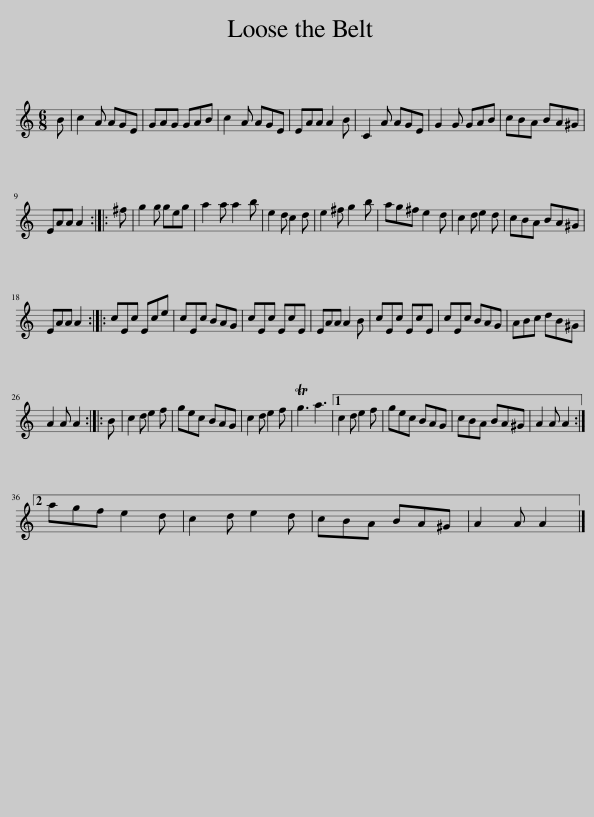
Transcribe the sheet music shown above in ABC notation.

X:1
L:1/8
M:6/8
I:linebreak $
K:C
V:1 treble
V:1
 B | c2 A AGE | GAG GAB | c2 A AGE | EAA A2 B | %5
 C2 A AGE | G2 G GAB | cBA BA^G |$ EAA A2 :: ^f | %10
 g2 g geg | a2 a a2 b | e2 d c2 d | e2 ^f g2 b | ag^f e2 d | %15
 c2 d e2 d | cBA BA^G |$ EAA A2 :: cEc Ece | cEc BAG | %20
 cEc EcE | EAA A2 B | cEc EcE | cEc BAG | ABc dB^G |$ %25
 A2 A A2 :: B | c2 d e2 f | gec BAG | c2 d e2 f | %30
 Tg3 a3 |1 c2 d e2 f | gec BAG | cBA BA^G | A2 A A2 :|2$ %35
 agf e2 d | c2 d e2 d | cBA BA^G | A2 A A2 |] %39
